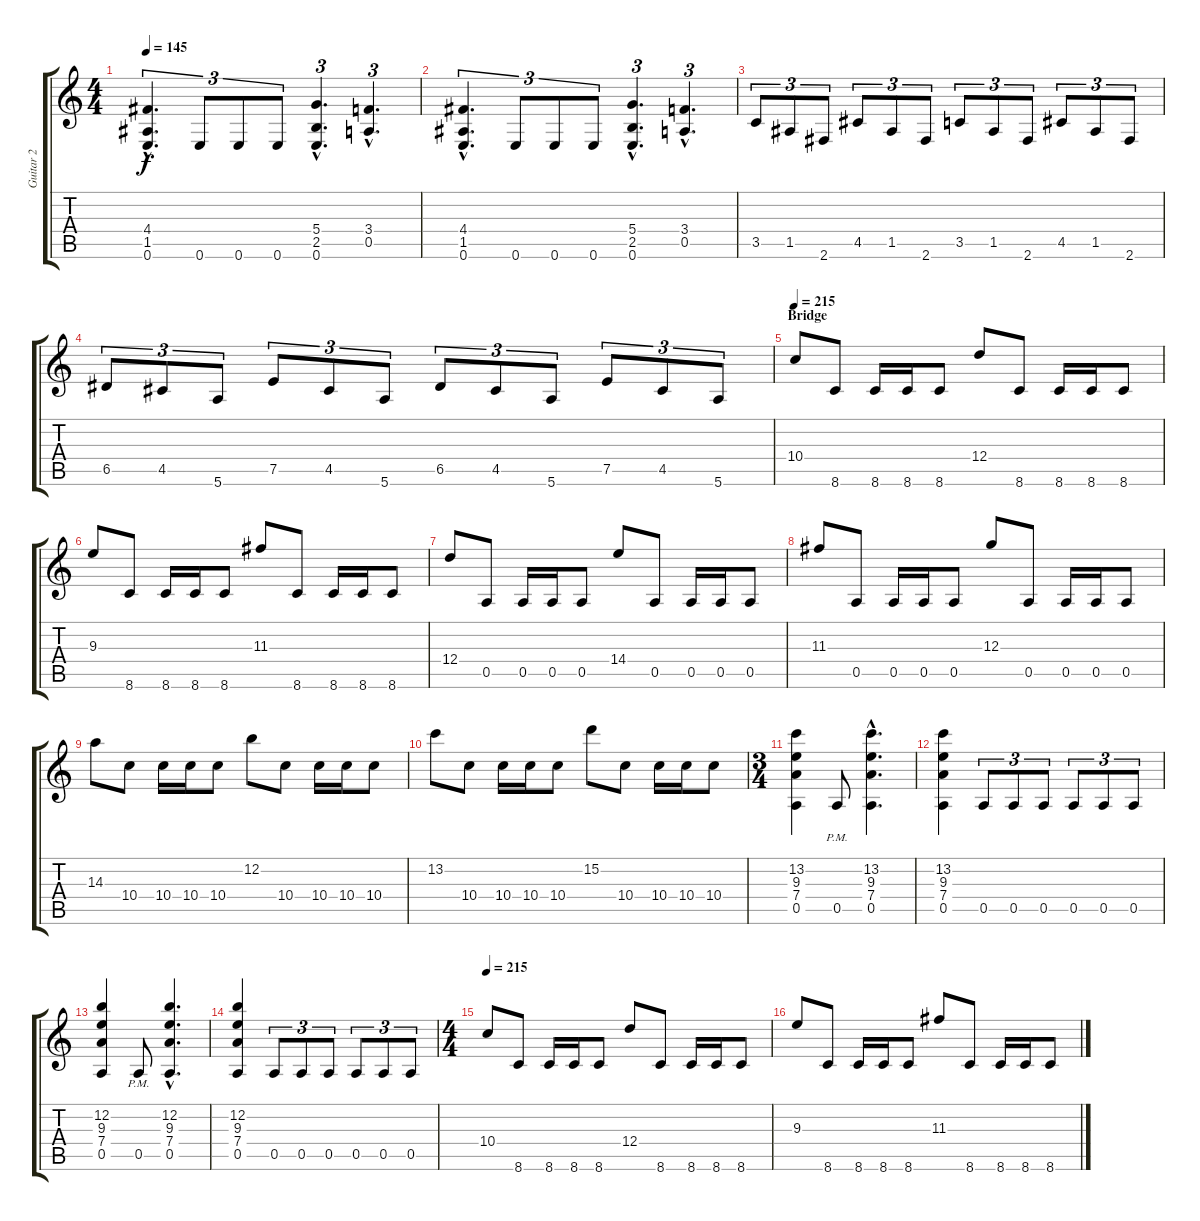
\track ("Guitar 2" "Guitar 2") {instrument distortionguitar}
\staff {score tabs}
\tuning (E4 B3 G3 D3 A2 E2) {hide}
\ts (4 4)
\tempo 145
\clef g2
\ks c
(4.4{hac} 1.5{hac} 0.6{hac}).4{d tu (3 2) dy f} 0.6.8{tu (3 2)} 0.6.8{tu (3 2)} 0.6.8{tu (3 2)} (5.4{hac} 2.5{hac} 0.6{hac}).4{d tu (3 2)} (3.4{hac} 0.5{hac}).4{d tu (3 2)} |
(4.4{hac} 1.5{hac} 0.6{hac}).4{d tu (3 2)} 0.6.8{tu (3 2)} 0.6.8{tu (3 2)} 0.6.8{tu (3 2)} (5.4{hac} 2.5{hac} 0.6{hac}).4{d tu (3 2)} (3.4{hac} 0.5{hac}).4{d tu (3 2)} |
3.5.8{tu (3 2)} 1.5.8{tu (3 2)} 2.6.8{tu (3 2)} 4.5.8{tu (3 2)} 1.5.8{tu (3 2)} 2.6.8{tu (3 2)} 3.5.8{tu (3 2)} 1.5.8{tu (3 2)} 2.6.8{tu (3 2)} 4.5.8{tu (3 2)} 1.5.8{tu (3 2)} 2.6.8{tu (3 2)} |
6.5.8{tu (3 2)} 4.5.8{tu (3 2)} 5.6.8{tu (3 2)} 7.5.8{tu (3 2)} 4.5.8{tu (3 2)} 5.6.8{tu (3 2)} 6.5.8{tu (3 2)} 4.5.8{tu (3 2)} 5.6.8{tu (3 2)} 7.5.8{tu (3 2)} 4.5.8{tu (3 2)} 5.6.8{tu (3 2)} |
\section ("" "Bridge")
\tempo 215
10.4.8 8.6.8 8.6.16 8.6.16 8.6.8 12.4.8 8.6.8 8.6.16 8.6.16 8.6.8 |
9.3.8 8.6.8 8.6.16 8.6.16 8.6.8 11.3.8 8.6.8 8.6.16 8.6.16 8.6.8 |
12.4.8 0.5.8 0.5.16 0.5.16 0.5.8 14.4.8 0.5.8 0.5.16 0.5.16 0.5.8 |
11.3.8 0.5.8 0.5.16 0.5.16 0.5.8 12.3.8 0.5.8 0.5.16 0.5.16 0.5.8 |
14.3.8 10.4.8 10.4.16 10.4.16 10.4.8 12.2.8 10.4.8 10.4.16 10.4.16 10.4.8 |
13.2.8 10.4.8 10.4.16 10.4.16 10.4.8 15.2.8 10.4.8 10.4.16 10.4.16 10.4.8 |
\ts (3 4)
(13.2 9.3 7.4 0.5).4 0.5{pm}.8 (13.2{hac} 9.3{hac} 7.4{hac} 0.5{hac}).4{d} |
(13.2 9.3 7.4 0.5).4 0.5.8{tu (3 2)} 0.5.8{tu (3 2)} 0.5.8{tu (3 2)} 0.5.8{tu (3 2)} 0.5.8{tu (3 2)} 0.5.8{tu (3 2)} |
(12.2 9.3 7.4 0.5).4 0.5{pm}.8 (12.2{hac} 9.3{hac} 7.4{hac} 0.5{hac}).4{d} |
(12.2 9.3 7.4 0.5).4 0.5.8{tu (3 2)} 0.5.8{tu (3 2)} 0.5.8{tu (3 2)} 0.5.8{tu (3 2)} 0.5.8{tu (3 2)} 0.5.8{tu (3 2)} |
\ts (4 4)
\tempo 215
10.4.8 8.6.8 8.6.16 8.6.16 8.6.8 12.4.8 8.6.8 8.6.16 8.6.16 8.6.8 |
9.3.8 8.6.8 8.6.16 8.6.16 8.6.8 11.3.8 8.6.8 8.6.16 8.6.16 8.6.8
